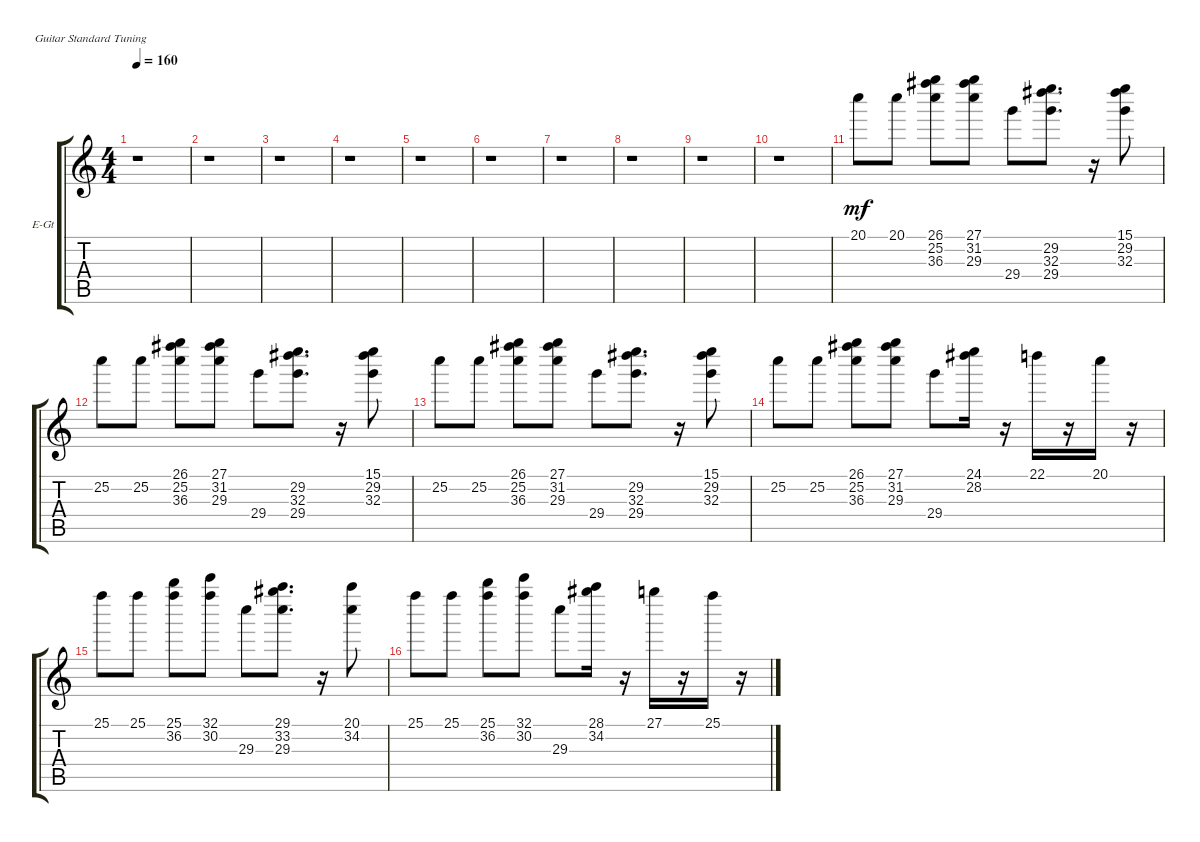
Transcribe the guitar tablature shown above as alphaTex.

\defaultSystemsLayout 4
\bracketExtendMode groupsimilarinstruments
\firstSystemTrackNameOrientation horizontal
\otherSystemsTrackNameOrientation horizontal
\track ("Electric Guitar" "E-Gt") {instrument electricguitarclean}
\staff {score tabs}
\tuning (E4 B3 G3 D3 A2 E2)
\ts (4 4)
\tempo 160
\clef g2
\scale
0.333333
\ks c
r.1{dy mf} |
\scale
0.333333 r.1 |
\scale
0.333333 r.1 |
\scale
0.333333 r.1 |
\scale
0.333333 r.1 |
\scale
0.333333 r.1 |
\scale
0.333333 r.1 |
\scale
0.333333 r.1 |
\scale
0.333333 r.1 |
\scale
0.333333 r.1 |
\scale
0.333333 20.1.8 20.1.8 (26.1 25.2 36.3).8 (29.3 31.2 27.1).8 29.4.8 (29.2 29.4 32.3).8{d} r.16 (15.1 29.2 32.3).8 |
\scale
0.333333 25.2.8 25.2.8 (26.1 25.2 36.3).8 (29.3 31.2 27.1).8 29.4.8 (29.2 29.4 32.3).8{d} r.16 (15.1 29.2 32.3).8 |
\scale
0.333333 25.2.8 25.2.8 (26.1 25.2 36.3).8 (29.3 31.2 27.1).8 29.4.8 (29.2 29.4 32.3).8{d} r.16 (15.1 29.2 32.3).8 |
\scale
0.333333 25.2.8 25.2.8 (26.1 25.2 36.3).8 (29.3 31.2 27.1).8 29.4.8 (28.2 24.1).16 r.16 22.1.16 r.16 20.1.16 r.16 |
\scale
0.333333 25.1.8 25.1.8 (25.1 36.2).8 (30.2 32.1).8 29.3.8 (29.1 33.2 29.3).8{d} r.16 (20.1 34.2).8 |
\scale
0.333333 25.1.8 25.1.8 (25.1 36.2).8 (30.2 32.1).8 29.3.8 (28.1 34.2).16 r.16 27.1.16 r.16 25.1.16 r.16
